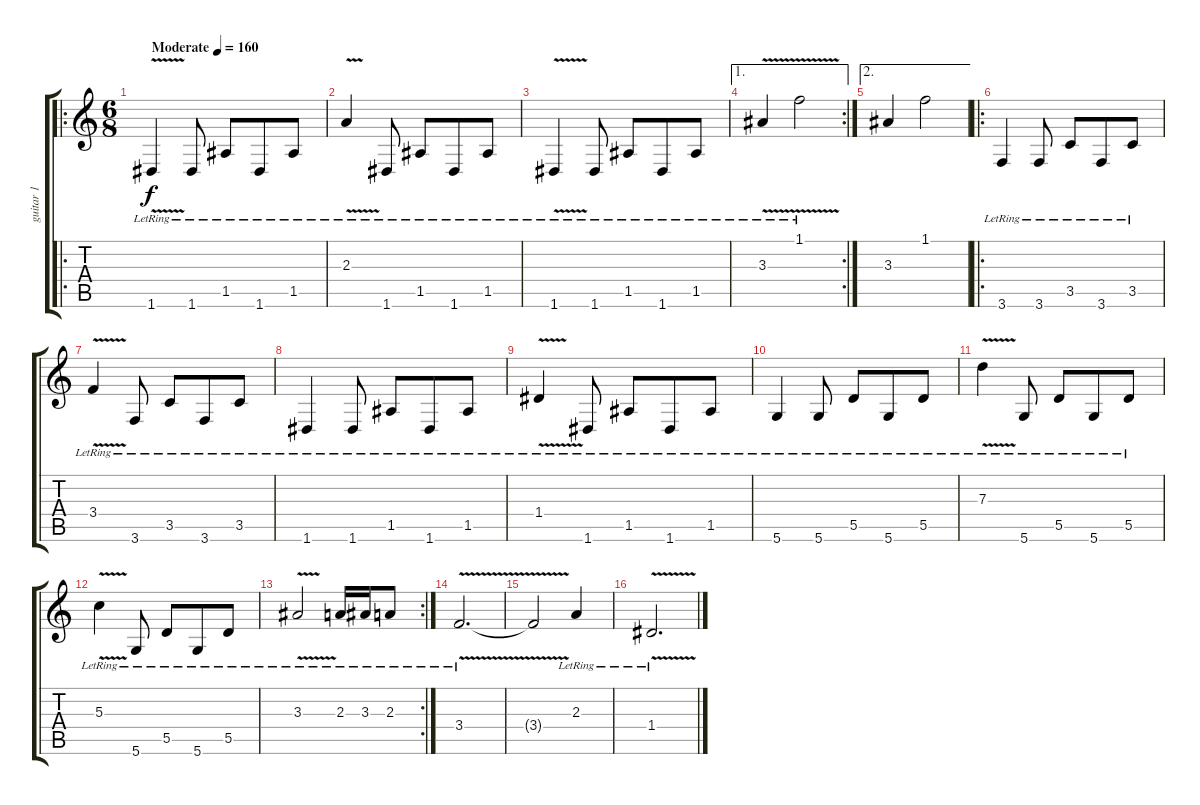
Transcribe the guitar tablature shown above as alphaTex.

\track ("guitar 1" "guitar 1") {instrument acousticguitarsteel}
\staff {score tabs}
\tuning (E4 B3 G3 D3 A2 D2) {hide}
\ro
\ts (6 8)
\tempo (160 "Moderate")
\clef g2
\ks c
1.6{v lr}.4{dy f instrument acousticguitarsteel} 1.6{lr}.8 1.5{lr}.8 1.6{lr}.8 1.5{lr}.8 |
2.3{v lr}.4 1.6{lr}.8 1.5{lr}.8 1.6{lr}.8 1.5{lr}.8 |
1.6{v lr}.4 1.6{lr}.8 1.5{lr}.8 1.6{lr}.8 1.5{lr}.8 |
\ae 1
\rc 2
3.3{v lr}.4 1.1{v lr}.2 |
\ae 2
3.3.4 1.1.2 |
\ro
3.6{lr}.4 3.6{lr}.8 3.5{lr}.8 3.6{lr}.8 3.5{lr}.8 |
3.4{v lr}.4 3.6{lr}.8 3.5{lr}.8 3.6{lr}.8 3.5{lr}.8 |
1.6{lr}.4 1.6{lr}.8 1.5{lr}.8 1.6{lr}.8 1.5{lr}.8 |
1.4{v lr}.4 1.6{lr}.8 1.5{lr}.8 1.6{lr}.8 1.5{lr}.8 |
5.6{lr}.4 5.6{lr}.8 5.5{lr}.8 5.6{lr}.8 5.5{lr}.8 |
7.3{v lr}.4 5.6{lr}.8 5.5{lr}.8 5.6{lr}.8 5.5{lr}.8 |
5.3{v lr}.4 5.6{lr}.8 5.5{lr}.8 5.6{lr}.8 5.5{lr}.8 |
\rc 2
3.3{v lr}.2 2.3{lr}.16 3.3{lr}.16 2.3{lr}.8 |
3.4{v lr}.2{d} |
3.4{t}.2 2.3{lr}.4 |
1.4{v lr}.2{d}
